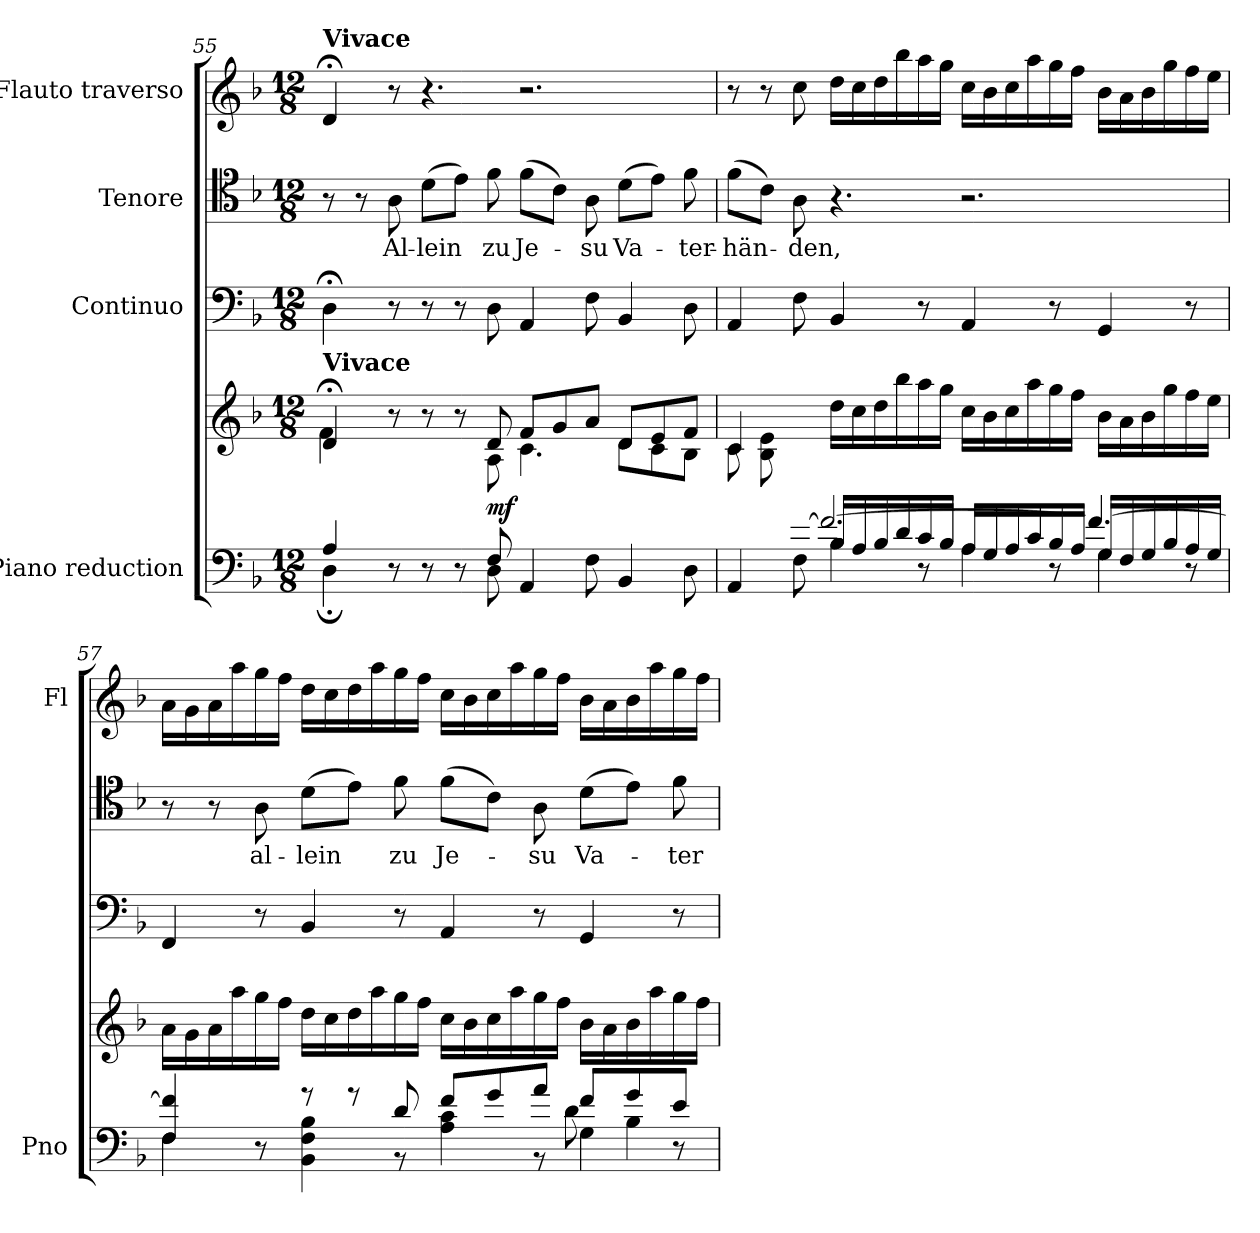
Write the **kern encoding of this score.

**kern	**kern	**dynam	**kern	**kern	**text	**kern
*part4	*part4	*part4	*part3	*part2	*part2	*part1
*staff5	*staff4	*staff4/5	*staff3	*staff2	*staff2	*staff1
*I"Piano reduction	*	*	*I"Continuo	*I"Tenore	*	*I"Flauto traverso
*I'Pno	*	*	*	*	*	*I'Fl
!!LO:LB:g=z
*clefF4	*clefG2	*	*clefF4	*clefC4	*	*clefG2
*k[b-]	*k[b-]	*	*k[b-]	*k[b-]	*	*k[b-]
*M12/8	*M12/8	*	*M12/8	*M12/8	*	*M12/8
=55	=55	=55	=55	=55	=55	=55
*^	*^	*	*	*	*	*
!	!	!	!	!	!	!	!	!LO:TX:a:B:t=Vivace
!	!	!LO:TX:a:B:t=Vivace	!	!	!	!	!	!
4A/	4D;\	4d;</	4f\	.	4D;\	8r	.	4d;</
.	.	.	.	.	.	8r	.	.
!	!	!	!	!	!	!	!LO:LY:b	!
8r	8ryy	8r	8ryy	.	8r	8A\	Al-	8r
!	!	!	!	!	!	!	!LO:LY:b	!
8r	8ryy	8r	8ryy	.	8r	(>8d\L	-lein	4.r
8r	8ryy	8r	8ryy	.	8r	8e\J)	.	.
!	!	!	!	!LO:DY:b	!	!	!LO:LY:b	!
8F/	8D\	8d/	8A\	mf	8D\	8f\	zu	.
!	!	!	!	!	!	!	!LO:LY:b	!
2.ryy	4AA/	8f/L	4.c\	.	4AA/	(>8f\L	Je-	2.r
.	.	8g/	.	.	.	8c\J)	.	.
!	!	!	!	!	!	!	!LO:LY:b	!
.	8F\	8a/J	.	.	8F\	8A\	-su	.
!	!	!	!	!	!	!	!LO:LY:b	!
.	4BB-/	8d/L	8d\L	.	4BB-/	(8d\L	Va-	.
.	.	8e/	8c\	.	.	8e\J)	.	.
!	!	!	!	!	!	!	!LO:LY:b	!
.	8D\	8f/J	8B-\J	.	8D\	8f\	-ter-	.
=56	=56	=56	=56	=56	=56	=56	=56	=56
*	*^	*	*	*	*	*	*	*
!	!	!	!	!	!	!	!	!LO:LY:b	!
4ryy	4AA/	4.ryy	4c/	8c\L	.	4AA/	(8f\L	-hän-	8r
.	.	.	.	8B-\ 8e\	.	.	8c\J)	.	8r
!	!	!	!	!	!	!	!	!LO:LY:b	!
8A/ [8f/J	8F\	.	8ryy	1ryy	.	8F\	8A\	-den,	8cc\
16B-/LL	4B-\	2.f/_	16dd\LL	.	.	4BB-/	4.r	.	16dd\LL
16A/	.	.	16cc\	.	.	.	.	.	16cc\
16B-/	.	.	16dd\	.	.	.	.	.	16dd\
16d/	.	.	16bb-\	.	.	.	.	.	16bb-\
16c/	8r	.	16aa\	.	.	8r	.	.	16aa\
16B-/JJ	.	.	16gg\JJ	.	.	.	.	.	16gg\JJ
16A/LL	4A\	.	16cc\LL	.	.	4AA/	2.r	.	16cc\LL
16G/	.	.	16b-\	.	.	.	.	.	16b-\
16A/	.	.	16cc\	.	.	.	.	.	16cc\
16c/	.	.	16aa\	.	.	.	.	.	16aa\
16B-/	8r	.	16gg\	.	.	8r	.	.	16gg\
16A/JJ	.	.	16ff\JJ	.	.	.	.	.	16ff\JJ
16G/LL	4G\	4.f/_	16b-\LL	.	.	4GG/	.	.	16b-\LL
16F/	.	.	16a\	.	.	.	.	.	16a\
16G/	.	.	16b-\	4ryy	.	.	.	.	16b-\
16B-/	.	.	16gg\	.	.	.	.	.	16gg\
16A/	8r	.	16ff\	.	.	8r	.	.	16ff\
16G/JJ	.	.	16ee\JJ	.	.	.	.	.	16ee\JJ
*	*	*	*v	*v	*	*	*	*	*
=57	=57	=57	=57	=57	=57	=57	=57	=57
4F/ 4f/]	4F\	2.ryy	16a\LL	.	4FF/	8r	.	16a\LL
.	.	.	16g\	.	.	.	.	16g\
.	.	.	16a\	.	.	8r	.	16a\
.	.	.	16aa\	.	.	.	.	16aa\
!	!	!	!	!	!	!	!LO:LY:b	!
8r	8ryy	.	16gg\	.	8r	8A\	al-	16gg\
.	.	.	16ff\JJ	.	.	.	.	16ff\JJ
!	!	!	!	!	!	!	!LO:LY:b	!
8r	4BB-\ 4F\ 4B-\	.	16dd\LL	.	4BB-/	(8d\L	-lein	16dd\LL
.	.	.	16cc\	.	.	.	.	16cc\
8r	.	.	16dd\	.	.	8e\J)	.	16dd\
.	.	.	16aa\	.	.	.	.	16aa\
!	!	!	!	!	!	!	!LO:LY:b	!
8d/	8r	.	16gg\	.	8r	8f\	zu	16gg\
.	.	.	16ff\JJ	.	.	.	.	16ff\JJ
!	!	!	!	!	!	!	!LO:LY:b	!
8f/L	4A\ 4c\	4.ryy	16cc\LL	.	4AA/	(8f\L	Je-	16cc\LL
.	.	.	16b-\	.	.	.	.	16b-\
8g/	.	.	16cc\	.	.	8c\J)	.	16cc\
.	.	.	16aa\	.	.	.	.	16aa\
!	!	!	!	!	!	!	!LO:LY:b	!
8a/J	8r	.	16gg\	.	8r	8A\	-su	16gg\
.	.	.	16ff\JJ	.	.	.	.	16ff\JJ
!	!	!	!	!	!	!	!LO:LY:b	!
8f/L	4G\	8d\	16b-\LL	.	4GG/	(8d\L	Va-	16b-\LL
.	.	.	16a\	.	.	.	.	16a\
8g/	.	4B-\	16b-\	.	.	8e\J)	.	16b-\
.	.	.	16aa\	.	.	.	.	16aa\
!	!	!	!	!	!	!	!LO:LY:b	!
8e/J	8r	.	16gg\	.	8r	8f\	-ter-	16gg\
.	.	.	16ff\JJ	.	.	.	.	16ff\JJ
*v	*v	*v	*	*	*	*	*	*
=	=	=	=	=	=	=
*-	*-	*-	*-	*-	*-	*-
